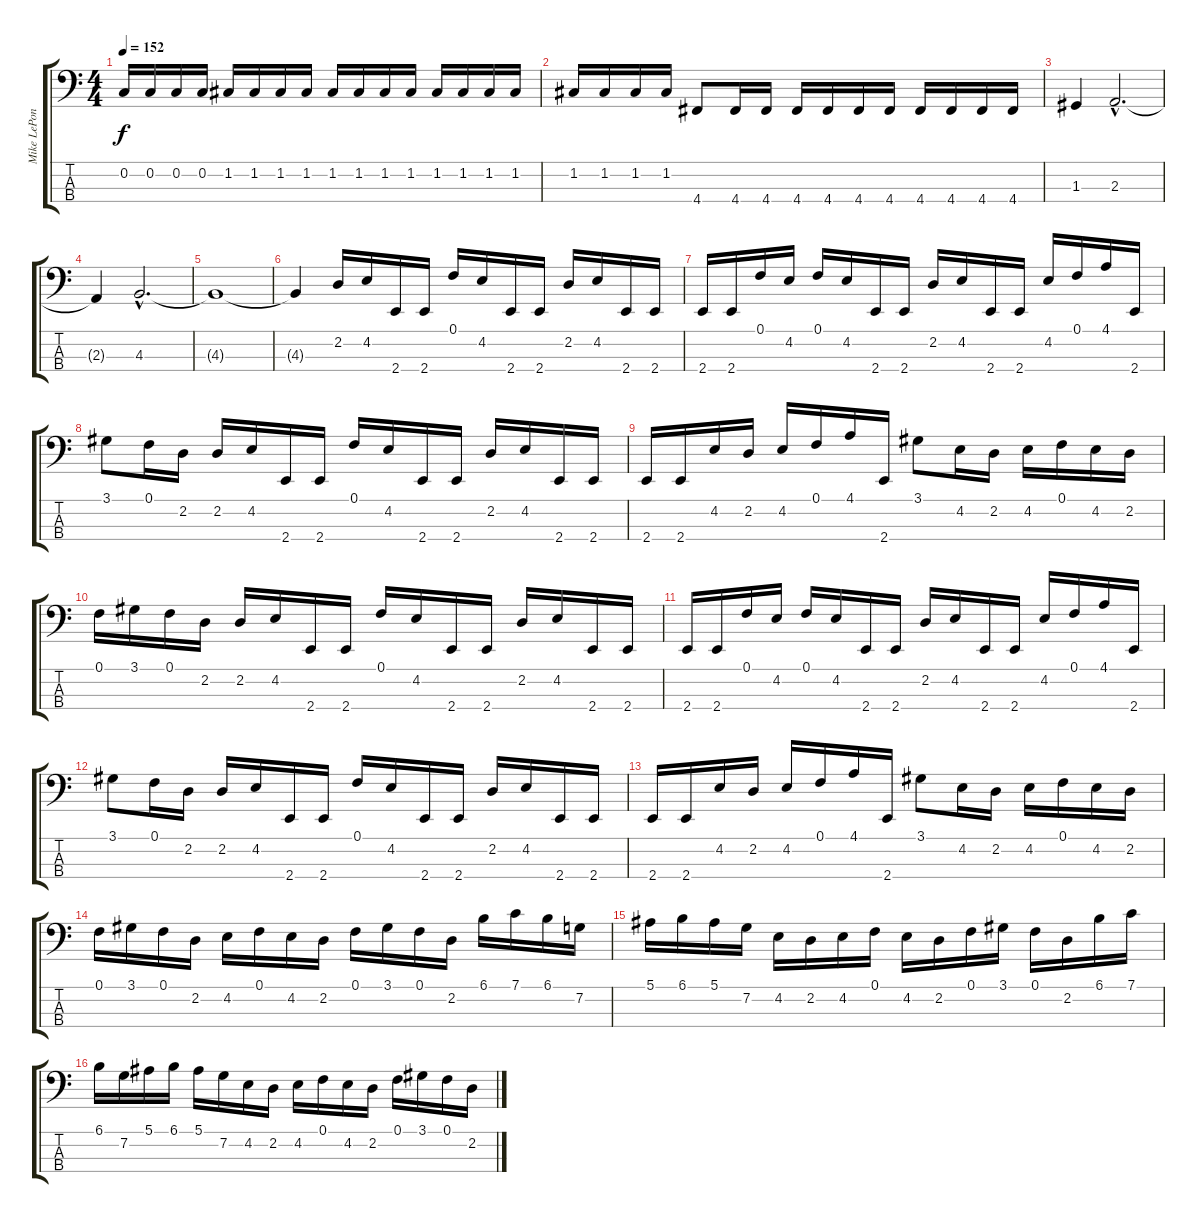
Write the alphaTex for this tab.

\track ("Mike LePond" "Mike LePon") {instrument electricbassfinger}
\staff {score tabs}
\tuning (F2 C2 G1 D1) {hide}
\ts (4 4)
\tempo 152
\clef f4
\ks c
0.2.16{dy f} 0.2.16 0.2.16 0.2.16 1.2.16 1.2.16 1.2.16 1.2.16 1.2.16 1.2.16 1.2.16 1.2.16 1.2.16 1.2.16 1.2.16 1.2.16 |
1.2.16 1.2.16 1.2.16 1.2.16 4.4.8 4.4.16 4.4.16 4.4.16 4.4.16 4.4.16 4.4.16 4.4.16 4.4.16 4.4.16 4.4.16 |
1.3.4 2.3{hac}.2{d} |
2.3{t}.4 4.3{hac}.2{d} |
4.3{t}.1 |
4.3{t}.4 2.2.16 4.2.16 2.4.16 2.4.16 0.1.16 4.2.16 2.4.16 2.4.16 2.2.16 4.2.16 2.4.16 2.4.16 |
2.4.16 2.4.16 0.1.16 4.2.16 0.1.16 4.2.16 2.4.16 2.4.16 2.2.16 4.2.16 2.4.16 2.4.16 4.2.16 0.1.16 4.1.16 2.4.16 |
3.1.8 0.1.16 2.2.16 2.2.16 4.2.16 2.4.16 2.4.16 0.1.16 4.2.16 2.4.16 2.4.16 2.2.16 4.2.16 2.4.16 2.4.16 |
2.4.16 2.4.16 4.2.16 2.2.16 4.2.16 0.1.16 4.1.16 2.4.16 3.1.8 4.2.16 2.2.16 4.2.16 0.1.16 4.2.16 2.2.16 |
0.1.16 3.1.16 0.1.16 2.2.16 2.2.16 4.2.16 2.4.16 2.4.16 0.1.16 4.2.16 2.4.16 2.4.16 2.2.16 4.2.16 2.4.16 2.4.16 |
2.4.16 2.4.16 0.1.16 4.2.16 0.1.16 4.2.16 2.4.16 2.4.16 2.2.16 4.2.16 2.4.16 2.4.16 4.2.16 0.1.16 4.1.16 2.4.16 |
3.1.8 0.1.16 2.2.16 2.2.16 4.2.16 2.4.16 2.4.16 0.1.16 4.2.16 2.4.16 2.4.16 2.2.16 4.2.16 2.4.16 2.4.16 |
2.4.16 2.4.16 4.2.16 2.2.16 4.2.16 0.1.16 4.1.16 2.4.16 3.1.8 4.2.16 2.2.16 4.2.16 0.1.16 4.2.16 2.2.16 |
0.1.16 3.1.16 0.1.16 2.2.16 4.2.16 0.1.16 4.2.16 2.2.16 0.1.16 3.1.16 0.1.16 2.2.16 6.1.16 7.1.16 6.1.16 7.2.16 |
5.1.16 6.1.16 5.1.16 7.2.16 4.2.16 2.2.16 4.2.16 0.1.16 4.2.16 2.2.16 0.1.16 3.1.16 0.1.16 2.2.16 6.1.16 7.1.16 |
6.1.16 7.2.16 5.1.16 6.1.16 5.1.16 7.2.16 4.2.16 2.2.16 4.2.16 0.1.16 4.2.16 2.2.16 0.1.16 3.1.16 0.1.16 2.2.16
